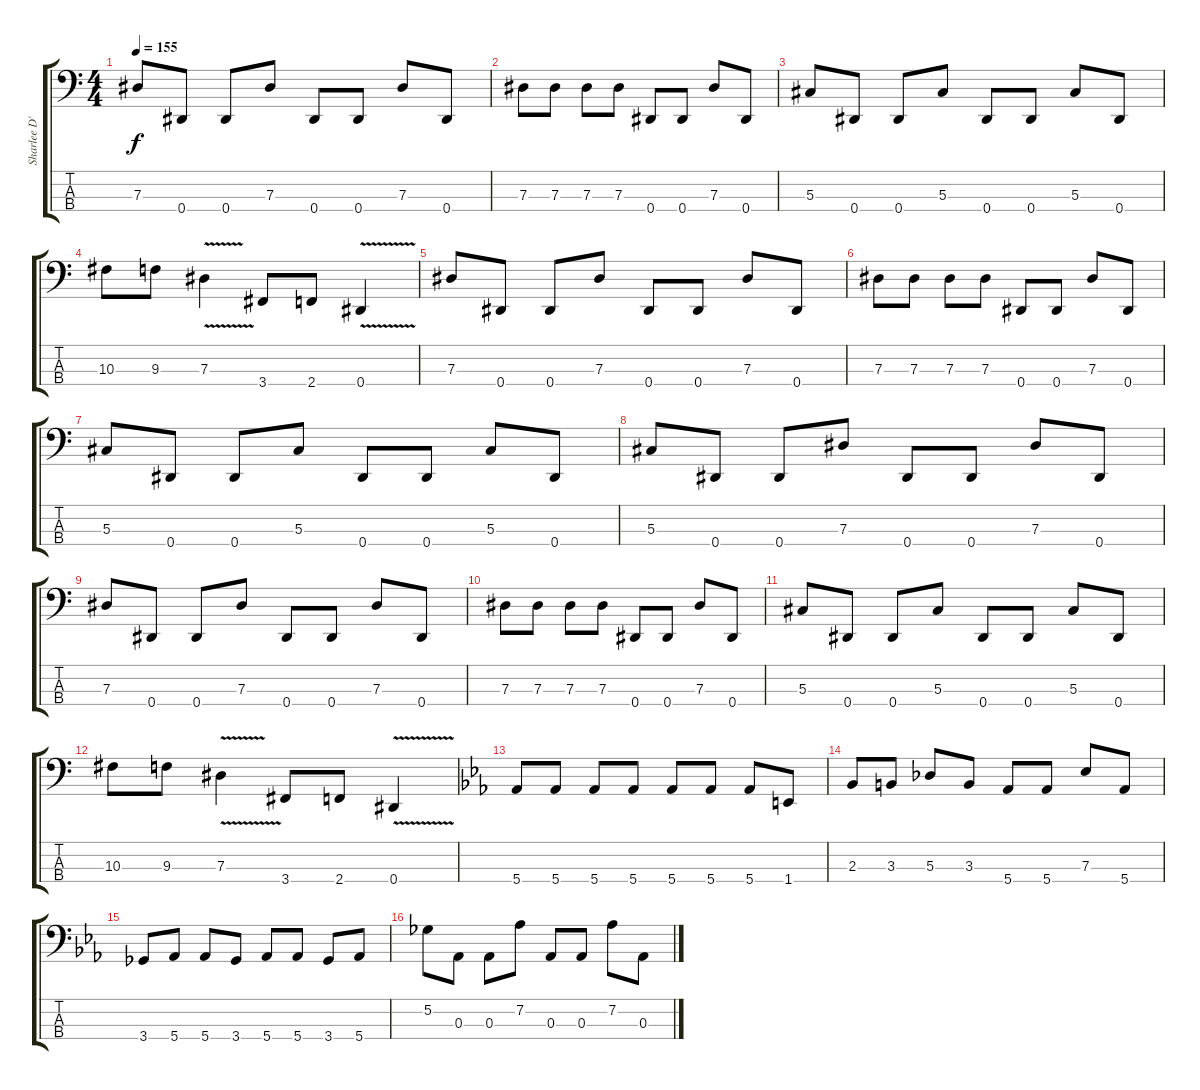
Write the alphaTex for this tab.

\track ("Sharlee D'angelo" "Sharlee D'") {instrument electricbasspick}
\staff {score tabs}
\tuning (Gb2 Db2 Ab1 Eb1) {hide}
\ts (4 4)
\tempo 155
\clef f4
\ks c
7.3.8{dy f} 0.4.8 0.4.8 7.3.8 0.4.8 0.4.8 7.3.8 0.4.8 |
7.3.8 7.3.8 7.3.8 7.3.8 0.4.8 0.4.8 7.3.8 0.4.8 |
5.3.8 0.4.8 0.4.8 5.3.8 0.4.8 0.4.8 5.3.8 0.4.8 |
10.3.8 9.3.8 7.3{v}.4 3.4.8 2.4.8 0.4{v}.4 |
7.3.8 0.4.8 0.4.8 7.3.8 0.4.8 0.4.8 7.3.8 0.4.8 |
7.3.8 7.3.8 7.3.8 7.3.8 0.4.8 0.4.8 7.3.8 0.4.8 |
5.3.8 0.4.8 0.4.8 5.3.8 0.4.8 0.4.8 5.3.8 0.4.8 |
5.3.8 0.4.8 0.4.8 7.3.8 0.4.8 0.4.8 7.3.8 0.4.8 |
7.3.8 0.4.8 0.4.8 7.3.8 0.4.8 0.4.8 7.3.8 0.4.8 |
7.3.8 7.3.8 7.3.8 7.3.8 0.4.8 0.4.8 7.3.8 0.4.8 |
5.3.8 0.4.8 0.4.8 5.3.8 0.4.8 0.4.8 5.3.8 0.4.8 |
10.3.8 9.3.8 7.3{v}.4 3.4.8 2.4.8 0.4{v}.4 |
\ks cminor
5.4.8 5.4.8 5.4.8 5.4.8 5.4.8 5.4.8 5.4.8 1.4.8 |
2.3.8 3.3.8 5.3.8 3.3.8 5.4.8 5.4.8 7.3.8 5.4.8 |
3.4.8 5.4.8 5.4.8 3.4.8 5.4.8 5.4.8 3.4.8 5.4.8 |
5.2.8 0.3.8 0.3.8 7.2.8 0.3.8 0.3.8 7.2.8 0.3.8
